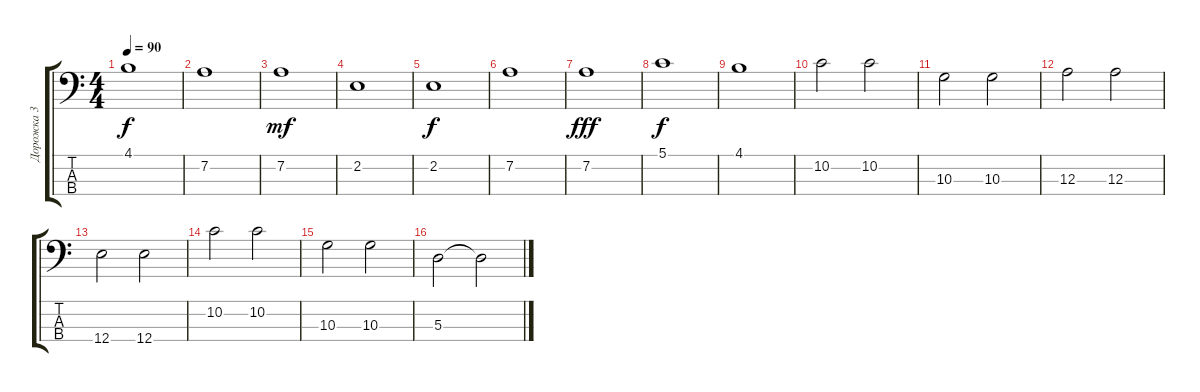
\track ("Дорожка 3" "Дорожка 3") {instrument fretlessbass}
\staff {score tabs}
\tuning (G2 D2 A1 E1) {hide}
\ts (4 4)
\tempo 90
\clef f4
\ks c
4.1.1{dy f} |
7.2.1 |
7.2.1{dy mf} |
2.2.1 |
2.2.1{dy f} |
7.2.1 |
7.2.1{dy fff} |
5.1.1{dy f} |
4.1.1 |
10.2.2 10.2.2 |
10.3.2 10.3.2 |
12.3.2 12.3.2 |
12.4.2 12.4.2 |
10.2.2 10.2.2 |
10.3.2 10.3.2 |
5.3.2 5.3{t}.2
